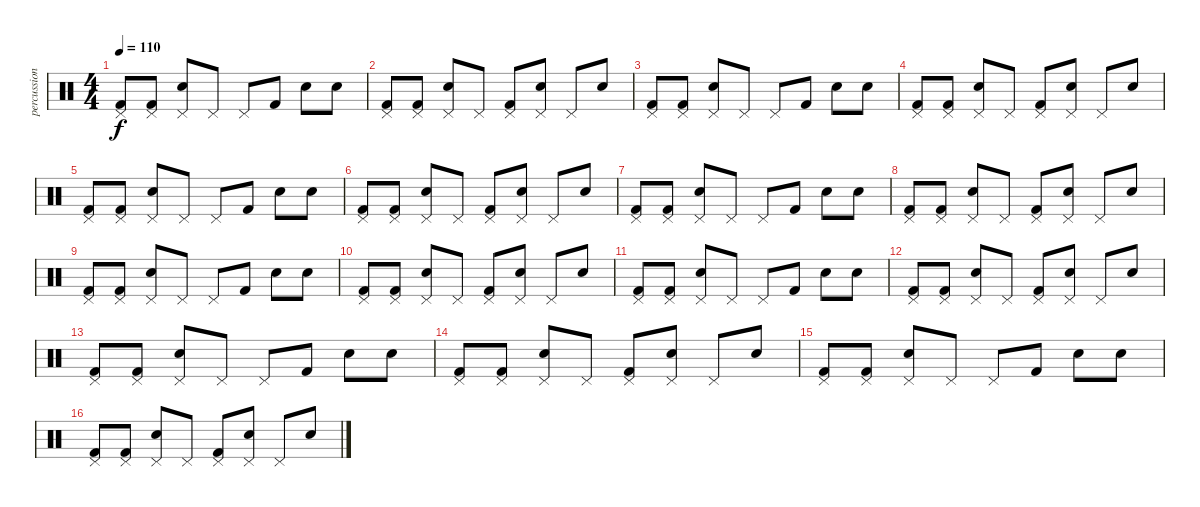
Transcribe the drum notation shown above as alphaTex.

\track ("percussions" "percussion") {instrument percussion}
\staff {score}
\articulation defaults
\ts (4 4)
\tempo 110
\clef neutral
\ks c
("Pedal Hi-Hat (hit)" "Kick (hit) 2").8{dy f} ("Pedal Hi-Hat (hit)" "Kick (hit) 2").8 ("Pedal Hi-Hat (hit)" "Electric Snare (hit)").8 "Pedal Hi-Hat (hit)".8 "Pedal Hi-Hat (hit)".8 "Kick (hit) 2".8 "Electric Snare (hit)".8 "Electric Snare (hit)".8 |
("Pedal Hi-Hat (hit)" "Kick (hit) 2").8 ("Pedal Hi-Hat (hit)" "Kick (hit) 2").8 ("Pedal Hi-Hat (hit)" "Electric Snare (hit)").8 "Pedal Hi-Hat (hit)".8 ("Pedal Hi-Hat (hit)" "Kick (hit) 2").8 ("Pedal Hi-Hat (hit)" "Electric Snare (hit)").8 "Pedal Hi-Hat (hit)".8 "Electric Snare (hit)".8 |
("Pedal Hi-Hat (hit)" "Kick (hit) 2").8 ("Pedal Hi-Hat (hit)" "Kick (hit) 2").8 ("Pedal Hi-Hat (hit)" "Electric Snare (hit)").8 "Pedal Hi-Hat (hit)".8 "Pedal Hi-Hat (hit)".8 "Kick (hit) 2".8 "Electric Snare (hit)".8 "Electric Snare (hit)".8 |
("Pedal Hi-Hat (hit)" "Kick (hit) 2").8 ("Pedal Hi-Hat (hit)" "Kick (hit) 2").8 ("Pedal Hi-Hat (hit)" "Electric Snare (hit)").8 "Pedal Hi-Hat (hit)".8 ("Pedal Hi-Hat (hit)" "Kick (hit) 2").8 ("Pedal Hi-Hat (hit)" "Electric Snare (hit)").8 "Pedal Hi-Hat (hit)".8 "Electric Snare (hit)".8 |
("Pedal Hi-Hat (hit)" "Kick (hit) 2").8 ("Pedal Hi-Hat (hit)" "Kick (hit) 2").8 ("Pedal Hi-Hat (hit)" "Electric Snare (hit)").8 "Pedal Hi-Hat (hit)".8 "Pedal Hi-Hat (hit)".8 "Kick (hit) 2".8 "Electric Snare (hit)".8 "Electric Snare (hit)".8 |
("Pedal Hi-Hat (hit)" "Kick (hit) 2").8 ("Pedal Hi-Hat (hit)" "Kick (hit) 2").8 ("Pedal Hi-Hat (hit)" "Electric Snare (hit)").8 "Pedal Hi-Hat (hit)".8 ("Pedal Hi-Hat (hit)" "Kick (hit) 2").8 ("Pedal Hi-Hat (hit)" "Electric Snare (hit)").8 "Pedal Hi-Hat (hit)".8 "Electric Snare (hit)".8 |
("Pedal Hi-Hat (hit)" "Kick (hit) 2").8 ("Pedal Hi-Hat (hit)" "Kick (hit) 2").8 ("Pedal Hi-Hat (hit)" "Electric Snare (hit)").8 "Pedal Hi-Hat (hit)".8 "Pedal Hi-Hat (hit)".8 "Kick (hit) 2".8 "Electric Snare (hit)".8 "Electric Snare (hit)".8 |
("Pedal Hi-Hat (hit)" "Kick (hit) 2").8 ("Pedal Hi-Hat (hit)" "Kick (hit) 2").8 ("Pedal Hi-Hat (hit)" "Electric Snare (hit)").8 "Pedal Hi-Hat (hit)".8 ("Pedal Hi-Hat (hit)" "Kick (hit) 2").8 ("Pedal Hi-Hat (hit)" "Electric Snare (hit)").8 "Pedal Hi-Hat (hit)".8 "Electric Snare (hit)".8 |
("Pedal Hi-Hat (hit)" "Kick (hit) 2").8 ("Pedal Hi-Hat (hit)" "Kick (hit) 2").8 ("Pedal Hi-Hat (hit)" "Electric Snare (hit)").8 "Pedal Hi-Hat (hit)".8 "Pedal Hi-Hat (hit)".8 "Kick (hit) 2".8 "Electric Snare (hit)".8 "Electric Snare (hit)".8 |
("Pedal Hi-Hat (hit)" "Kick (hit) 2").8 ("Pedal Hi-Hat (hit)" "Kick (hit) 2").8 ("Pedal Hi-Hat (hit)" "Electric Snare (hit)").8 "Pedal Hi-Hat (hit)".8 ("Pedal Hi-Hat (hit)" "Kick (hit) 2").8 ("Pedal Hi-Hat (hit)" "Electric Snare (hit)").8 "Pedal Hi-Hat (hit)".8 "Electric Snare (hit)".8 |
("Pedal Hi-Hat (hit)" "Kick (hit) 2").8 ("Pedal Hi-Hat (hit)" "Kick (hit) 2").8 ("Pedal Hi-Hat (hit)" "Electric Snare (hit)").8 "Pedal Hi-Hat (hit)".8 "Pedal Hi-Hat (hit)".8 "Kick (hit) 2".8 "Electric Snare (hit)".8 "Electric Snare (hit)".8 |
("Pedal Hi-Hat (hit)" "Kick (hit) 2").8 ("Pedal Hi-Hat (hit)" "Kick (hit) 2").8 ("Pedal Hi-Hat (hit)" "Electric Snare (hit)").8 "Pedal Hi-Hat (hit)".8 ("Pedal Hi-Hat (hit)" "Kick (hit) 2").8 ("Pedal Hi-Hat (hit)" "Electric Snare (hit)").8 "Pedal Hi-Hat (hit)".8 "Electric Snare (hit)".8 |
("Pedal Hi-Hat (hit)" "Kick (hit) 2").8 ("Pedal Hi-Hat (hit)" "Kick (hit) 2").8 ("Pedal Hi-Hat (hit)" "Electric Snare (hit)").8 "Pedal Hi-Hat (hit)".8 "Pedal Hi-Hat (hit)".8 "Kick (hit) 2".8 "Electric Snare (hit)".8 "Electric Snare (hit)".8 |
("Pedal Hi-Hat (hit)" "Kick (hit) 2").8 ("Pedal Hi-Hat (hit)" "Kick (hit) 2").8 ("Pedal Hi-Hat (hit)" "Electric Snare (hit)").8 "Pedal Hi-Hat (hit)".8 ("Pedal Hi-Hat (hit)" "Kick (hit) 2").8 ("Pedal Hi-Hat (hit)" "Electric Snare (hit)").8 "Pedal Hi-Hat (hit)".8 "Electric Snare (hit)".8 |
("Pedal Hi-Hat (hit)" "Kick (hit) 2").8 ("Pedal Hi-Hat (hit)" "Kick (hit) 2").8 ("Pedal Hi-Hat (hit)" "Electric Snare (hit)").8 "Pedal Hi-Hat (hit)".8 "Pedal Hi-Hat (hit)".8 "Kick (hit) 2".8 "Electric Snare (hit)".8 "Electric Snare (hit)".8 |
("Pedal Hi-Hat (hit)" "Kick (hit) 2").8 ("Pedal Hi-Hat (hit)" "Kick (hit) 2").8 ("Pedal Hi-Hat (hit)" "Electric Snare (hit)").8 "Pedal Hi-Hat (hit)".8 ("Pedal Hi-Hat (hit)" "Kick (hit) 2").8 ("Pedal Hi-Hat (hit)" "Electric Snare (hit)").8 "Pedal Hi-Hat (hit)".8 "Electric Snare (hit)".8
